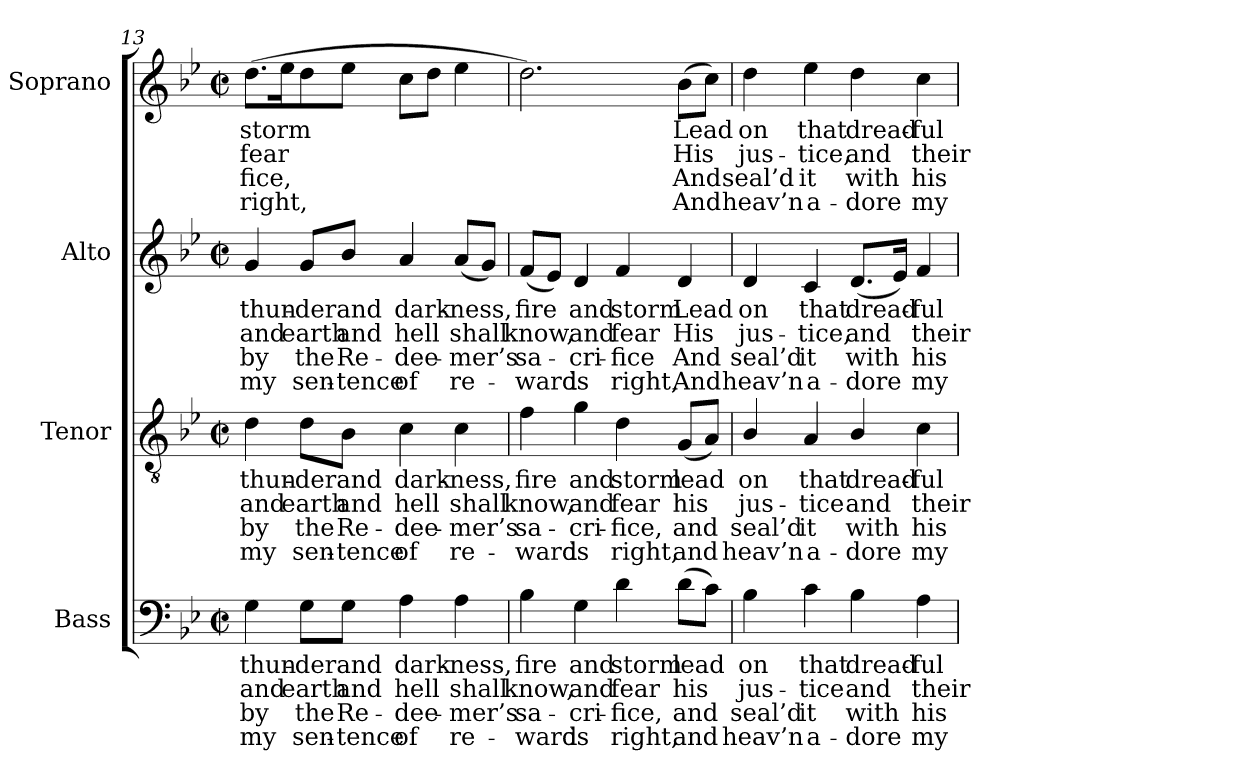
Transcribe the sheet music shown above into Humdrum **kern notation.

**kern	**text	**text	**text	**text	**kern	**text	**text	**text	**text	**kern	**text	**text	**text	**text	**kern	**text	**text	**text	**text
*part4	*part4	*part4	*part4	*part4	*part3	*part3	*part3	*part3	*part3	*part2	*part2	*part2	*part2	*part2	*part1	*part1	*part1	*part1	*part1
*staff4	*staff4	*staff4	*staff4	*staff4	*staff3	*staff3	*staff3	*staff3	*staff3	*staff2	*staff2	*staff2	*staff2	*staff2	*staff1	*staff1	*staff1	*staff1	*staff1
*I"Bass	*	*	*	*	*I"Tenor	*	*	*	*	*I"Alto	*	*	*	*	*I"Soprano	*	*	*	*
*I'B.	*	*	*	*	*I'T.	*	*	*	*	*I'A.	*	*	*	*	*I'S.	*	*	*	*
*clefF4	*	*	*	*	*clefGv2	*	*	*	*	*clefG2	*	*	*	*	*clefG2	*	*	*	*
*	*	*	*	*	*ITrd7c12	*	*	*	*	*	*	*	*	*	*	*	*	*	*
*k[b-e-]	*	*	*	*	*k[b-e-]	*	*	*	*	*k[b-e-]	*	*	*	*	*k[b-e-]	*	*	*	*
*g:	*	*	*	*	*g:	*	*	*	*	*g:	*	*	*	*	*g:	*	*	*	*
*M2/2	*	*	*	*	*M2/2	*	*	*	*	*M2/2	*	*	*	*	*M2/2	*	*	*	*
*met(c|)	*	*	*	*	*met(c|)	*	*	*	*	*met(c|)	*	*	*	*	*met(c|)	*	*	*	*
=13	=13	=13	=13	=13	=13	=13	=13	=13	=13	=13	=13	=13	=13	=13	=13	=13	=13	=13	=13
!	!LO:LY:b:color=#000000	!LO:LY:b:color=#000000	!LO:LY:b:color=#000000	!LO:LY:b:color=#000000	!	!	!	!	!	!	!	!	!	!	!	!	!	!	!
!	!	!	!	!	!	!LO:LY:b:color=#000000	!LO:LY:b:color=#000000	!LO:LY:b:color=#000000	!LO:LY:b:color=#000000	!	!	!	!	!	!	!	!	!	!
!	!	!	!	!	!	!	!	!	!	!	!LO:LY:b:color=#000000	!LO:LY:b:color=#000000	!LO:LY:b:color=#000000	!LO:LY:b:color=#000000	!	!	!	!	!
!	!	!	!	!	!	!	!	!	!	!	!	!	!	!	!	!LO:LY:b:color=#000000	!LO:LY:b:color=#000000	!LO:LY:b:color=#000000	!LO:LY:b:color=#000000
4Gi\	thun-	and	by	my	4Di\	thun-	and	by	my	4gi/	thun-	and	by	my	(8.ddi\L	storm	fear	fice,	right,
.	.	.	.	.	.	.	.	.	.	.	.	.	.	.	16ee-i\K	.	.	.	.
!	!LO:LY:b:color=#000000	!LO:LY:b:color=#000000	!LO:LY:b:color=#000000	!LO:LY:b:color=#000000	!	!	!	!	!	!	!	!	!	!	!	!	!	!	!
!	!	!	!	!	!	!LO:LY:b:color=#000000	!LO:LY:b:color=#000000	!LO:LY:b:color=#000000	!LO:LY:b:color=#000000	!	!	!	!	!	!	!	!	!	!
!	!	!	!	!	!	!	!	!	!	!	!LO:LY:b:color=#000000	!LO:LY:b:color=#000000	!LO:LY:b:color=#000000	!LO:LY:b:color=#000000	!	!	!	!	!
8Gi\L	-der	earth	the	sen-	8Di\L	-der	earth	the	sen-	8gi/L	-der	earth	the	sen-	8ddi\	.	.	.	.
!	!LO:LY:b:color=#000000	!LO:LY:b:color=#000000	!LO:LY:b:color=#000000	!LO:LY:b:color=#000000	!	!	!	!	!	!	!	!	!	!	!	!	!	!	!
!	!	!	!	!	!	!LO:LY:b:color=#000000	!LO:LY:b:color=#000000	!LO:LY:b:color=#000000	!LO:LY:b:color=#000000	!	!	!	!	!	!	!	!	!	!
!	!	!	!	!	!	!	!	!	!	!	!LO:LY:b:color=#000000	!LO:LY:b:color=#000000	!LO:LY:b:color=#000000	!LO:LY:b:color=#000000	!	!	!	!	!
8Gi\J	and	and	-Re-	-tence	8BB-i\J	and	and	-Re-	-tence	8b-i/J	and	and	-Re-	-tence	8ee-i\J	.	.	.	.
!	!LO:LY:b:color=#000000	!LO:LY:b:color=#000000	!LO:LY:b:color=#000000	!LO:LY:b:color=#000000	!	!	!	!	!	!	!	!	!	!	!	!	!	!	!
!	!	!	!	!	!	!LO:LY:b:color=#000000	!LO:LY:b:color=#000000	!LO:LY:b:color=#000000	!LO:LY:b:color=#000000	!	!	!	!	!	!	!	!	!	!
!	!	!	!	!	!	!	!	!	!	!	!LO:LY:b:color=#000000	!LO:LY:b:color=#000000	!LO:LY:b:color=#000000	!LO:LY:b:color=#000000	!	!	!	!	!
4Ai\	dark-	hell	dee-	-of	4Ci\	dark-	hell	dee-	-of	4ai/	dark-	hell	dee-	-of	8cci\L	.	.	.	.
.	.	.	.	.	.	.	.	.	.	.	.	.	.	.	8ddi\J	.	.	.	.
!	!LO:LY:b:color=#000000	!LO:LY:b:color=#000000	!LO:LY:b:color=#000000	!LO:LY:b:color=#000000	!	!	!	!	!	!	!	!	!	!	!	!	!	!	!
!	!	!	!	!	!	!LO:LY:b:color=#000000	!LO:LY:b:color=#000000	!LO:LY:b:color=#000000	!LO:LY:b:color=#000000	!	!	!	!	!	!	!	!	!	!
!	!	!	!	!	!	!	!	!	!	!	!LO:LY:b:color=#000000	!LO:LY:b:color=#000000	!LO:LY:b:color=#000000	!LO:LY:b:color=#000000	!	!	!	!	!
4Ai\	-ness,	shall	mer’s	re-	4Ci\	-ness,	shall	mer’s	re-	(8ai/L	-ness,	shall	mer’s	re-	4ee-i\	.	.	.	.
.	.	.	.	.	.	.	.	.	.	8gi/J)	.	.	.	.	.	.	.	.	.
=14	=14	=14	=14	=14	=14	=14	=14	=14	=14	=14	=14	=14	=14	=14	=14	=14	=14	=14	=14
!	!LO:LY:b:color=#000000	!LO:LY:b:color=#000000	!LO:LY:b:color=#000000	!LO:LY:b:color=#000000	!	!	!	!	!	!	!	!	!	!	!	!	!	!	!
!	!	!	!	!	!	!LO:LY:b:color=#000000	!LO:LY:b:color=#000000	!LO:LY:b:color=#000000	!LO:LY:b:color=#000000	!	!	!	!	!	!	!	!	!	!
!	!	!	!	!	!	!	!	!	!	!	!LO:LY:b:color=#000000	!LO:LY:b:color=#000000	!LO:LY:b:color=#000000	!LO:LY:b:color=#000000	!	!	!	!	!
4B-i\	fire	know,	-sa-	-ward	4Fi\	fire	know,	-sa-	-ward	(8fi/L	fire	know,	-sa-	-ward	2.ddi\)	.	.	.	.
.	.	.	.	.	.	.	.	.	.	8e-i/J)	.	.	.	.	.	.	.	.	.
!	!LO:LY:b:color=#000000	!LO:LY:b:color=#000000	!LO:LY:b:color=#000000	!LO:LY:b:color=#000000	!	!	!	!	!	!	!	!	!	!	!	!	!	!	!
!	!	!	!	!	!	!LO:LY:b:color=#000000	!LO:LY:b:color=#000000	!LO:LY:b:color=#000000	!LO:LY:b:color=#000000	!	!	!	!	!	!	!	!	!	!
!	!	!	!	!	!	!	!	!	!	!	!LO:LY:b:color=#000000	!LO:LY:b:color=#000000	!LO:LY:b:color=#000000	!LO:LY:b:color=#000000	!	!	!	!	!
4Gi\	and	and	cri-	-is	4Gi\	and	and	cri-	-is	4di/	and	and	cri-	-is	.	.	.	.	.
!	!LO:LY:b:color=#000000	!LO:LY:b:color=#000000	!LO:LY:b:color=#000000	!LO:LY:b:color=#000000	!	!	!	!	!	!	!	!	!	!	!	!	!	!	!
!	!	!	!	!	!	!LO:LY:b:color=#000000	!LO:LY:b:color=#000000	!LO:LY:b:color=#000000	!LO:LY:b:color=#000000	!	!	!	!	!	!	!	!	!	!
!	!	!	!	!	!	!	!	!	!	!	!LO:LY:b:color=#000000	!LO:LY:b:color=#000000	!LO:LY:b:color=#000000	!LO:LY:b:color=#000000	!	!	!	!	!
4di\	storm	fear	fice,	right,	4Di\	storm	fear	fice,	right,	4fi/	storm	fear	fice	right,	.	.	.	.	.
!	!LO:LY:b:color=#000000	!LO:LY:b:color=#000000	!LO:LY:b:color=#000000	!LO:LY:b:color=#000000	!	!	!	!	!	!	!	!	!	!	!	!	!	!	!
!	!	!	!	!	!	!LO:LY:b:color=#000000	!LO:LY:b:color=#000000	!LO:LY:b:color=#000000	!LO:LY:b:color=#000000	!	!	!	!	!	!	!	!	!	!
!	!	!	!	!	!	!	!	!	!	!	!LO:LY:b:color=#000000	!LO:LY:b:color=#000000	!LO:LY:b:color=#000000	!LO:LY:b:color=#000000	!	!	!	!	!
!	!	!	!	!	!	!	!	!	!	!	!	!	!	!	!	!LO:LY:b:color=#000000	!LO:LY:b:color=#000000	!LO:LY:b:color=#000000	!LO:LY:b:color=#000000
(8di\L	lead	his	and	and	(8GGi/L	lead	his	and	and	4di/	Lead	His	And	And	(8b-i\L	Lead	His	And	And
8ci\J)	.	.	.	.	8AAi/J)	.	.	.	.	.	.	.	.	.	8cci\J)	.	.	.	.
=15	=15	=15	=15	=15	=15	=15	=15	=15	=15	=15	=15	=15	=15	=15	=15	=15	=15	=15	=15
!	!LO:LY:b:color=#000000	!LO:LY:b:color=#000000	!LO:LY:b:color=#000000	!LO:LY:b:color=#000000	!	!	!	!	!	!	!	!	!	!	!	!	!	!	!
!	!	!	!	!	!	!LO:LY:b:color=#000000	!LO:LY:b:color=#000000	!LO:LY:b:color=#000000	!LO:LY:b:color=#000000	!	!	!	!	!	!	!	!	!	!
!	!	!	!	!	!	!	!	!	!	!	!LO:LY:b:color=#000000	!LO:LY:b:color=#000000	!LO:LY:b:color=#000000	!LO:LY:b:color=#000000	!	!	!	!	!
!	!	!	!	!	!	!	!	!	!	!	!	!	!	!	!	!LO:LY:b:color=#000000	!LO:LY:b:color=#000000	!LO:LY:b:color=#000000	!LO:LY:b:color=#000000
4B-i\	on	jus-	seal’d	heav’n	4BB-i/	on	jus-	seal’d	heav’n	4di/	on	jus-	seal’d	heav’n	4ddi\	on	jus-	seal’d	heav’n
!	!LO:LY:b:color=#000000	!LO:LY:b:color=#000000	!LO:LY:b:color=#000000	!LO:LY:b:color=#000000	!	!	!	!	!	!	!	!	!	!	!	!	!	!	!
!	!	!	!	!	!	!LO:LY:b:color=#000000	!LO:LY:b:color=#000000	!LO:LY:b:color=#000000	!LO:LY:b:color=#000000	!	!	!	!	!	!	!	!	!	!
!	!	!	!	!	!	!	!	!	!	!	!LO:LY:b:color=#000000	!LO:LY:b:color=#000000	!LO:LY:b:color=#000000	!LO:LY:b:color=#000000	!	!	!	!	!
!	!	!	!	!	!	!	!	!	!	!	!	!	!	!	!	!LO:LY:b:color=#000000	!LO:LY:b:color=#000000	!LO:LY:b:color=#000000	!LO:LY:b:color=#000000
4ci\	that	-tice	it	a-	4AAi/	that	-tice	it	a-	4ci/	that	-tice,	it	a-	4ee-i\	that	-tice,	it	a-
!	!LO:LY:b:color=#000000	!LO:LY:b:color=#000000	!LO:LY:b:color=#000000	!LO:LY:b:color=#000000	!	!	!	!	!	!	!	!	!	!	!	!	!	!	!
!	!	!	!	!	!	!LO:LY:b:color=#000000	!LO:LY:b:color=#000000	!LO:LY:b:color=#000000	!LO:LY:b:color=#000000	!	!	!	!	!	!	!	!	!	!
!	!	!	!	!	!	!	!	!	!	!	!LO:LY:b:color=#000000	!LO:LY:b:color=#000000	!LO:LY:b:color=#000000	!LO:LY:b:color=#000000	!	!	!	!	!
!	!	!	!	!	!	!	!	!	!	!	!	!	!	!	!	!LO:LY:b:color=#000000	!LO:LY:b:color=#000000	!LO:LY:b:color=#000000	!LO:LY:b:color=#000000
4B-i\	dread-	and	-with	dore	4BB-i/	dread-	and	-with	dore	(8.di/L	dread-	and	-with	dore	4ddi\	dread-	and	-with	dore
.	.	.	.	.	.	.	.	.	.	16e-i/Jk)	.	.	.	.	.	.	.	.	.
!	!LO:LY:b:color=#000000	!LO:LY:b:color=#000000	!LO:LY:b:color=#000000	!LO:LY:b:color=#000000	!	!	!	!	!	!	!	!	!	!	!	!	!	!	!
!	!	!	!	!	!	!LO:LY:b:color=#000000	!LO:LY:b:color=#000000	!LO:LY:b:color=#000000	!LO:LY:b:color=#000000	!	!	!	!	!	!	!	!	!	!
!	!	!	!	!	!	!	!	!	!	!	!LO:LY:b:color=#000000	!LO:LY:b:color=#000000	!LO:LY:b:color=#000000	!LO:LY:b:color=#000000	!	!	!	!	!
!	!	!	!	!	!	!	!	!	!	!	!	!	!	!	!	!LO:LY:b:color=#000000	!LO:LY:b:color=#000000	!LO:LY:b:color=#000000	!LO:LY:b:color=#000000
4Ai\	-ful	their	his	my	4Ci\	-ful	their	his	my	4fi/	-ful	their	his	my	4cci\	-ful	their	his	my
=	=	=	=	=	=	=	=	=	=	=	=	=	=	=	=	=	=	=	=
*-	*-	*-	*-	*-	*-	*-	*-	*-	*-	*-	*-	*-	*-	*-	*-	*-	*-	*-	*-
